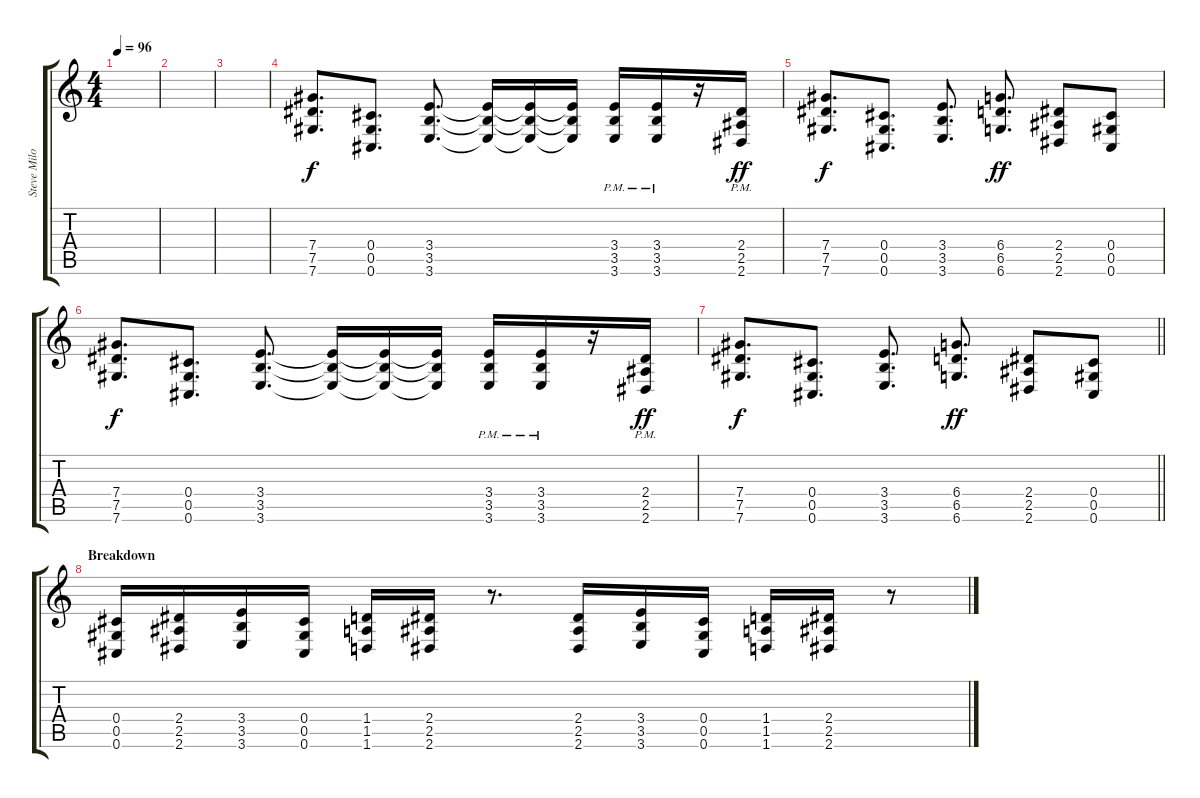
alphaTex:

\track ("Steve Miloszewski" "Steve Milo") {instrument distortionguitar}
\staff {score tabs}
\tuning (Eb4 Bb3 Gb3 Db3 Ab2 Db2) {hide}
\ts (4 4)
\tempo 96
\clef g2
\ks c
|
|
|
(7.4 7.5 7.6).8{d} (0.4 0.5 0.6).8{d} (3.4 3.5 3.6).8{d} (3.4{t} 3.5{t} 3.6{t}).16 (3.4{t} 3.5{t} 3.6{t}).16 (3.4{t} 3.5{t} 3.6{t}).16 (3.4{pm} 3.5{pm} 3.6{pm}).16 (3.4{pm} 3.5{pm} 3.6{pm}).16 r.16 (2.4{pm} 2.5{pm} 2.6{pm}).16{dy ff} |
(7.4 7.5 7.6).8{d dy f} (0.4 0.5 0.6).8{d} (3.4 3.5 3.6).8{d} (6.4 6.5 6.6).8{d dy ff} (2.4 2.5 2.6).8 (0.4 0.5 0.6).8 |
(7.4 7.5 7.6).8{d dy f} (0.4 0.5 0.6).8{d} (3.4 3.5 3.6).8{d} (3.4{t} 3.5{t} 3.6{t}).16 (3.4{t} 3.5{t} 3.6{t}).16 (3.4{t} 3.5{t} 3.6{t}).16 (3.4{pm} 3.5{pm} 3.6{pm}).16 (3.4{pm} 3.5{pm} 3.6{pm}).16 r.16 (2.4{pm} 2.5{pm} 2.6{pm}).16{dy ff} |
\barLineRight lightlight
(7.4 7.5 7.6).8{d dy f} (0.4 0.5 0.6).8{d} (3.4 3.5 3.6).8{d} (6.4 6.5 6.6).8{d dy ff} (2.4 2.5 2.6).8 (0.4 0.5 0.6).8 |
\section ("" "Breakdown")
(0.4 0.5 0.6).16 (2.4 2.5 2.6).16 (3.4 3.5 3.6).16 (0.4 0.5 0.6).16 (1.4 1.5 1.6).16 (2.4 2.5 2.6).16 r.8{d} (2.4 2.5 2.6).16 (3.4 3.5 3.6).16 (0.4 0.5 0.6).16 (1.4 1.5 1.6).16 (2.4 2.5 2.6).16 r.8
